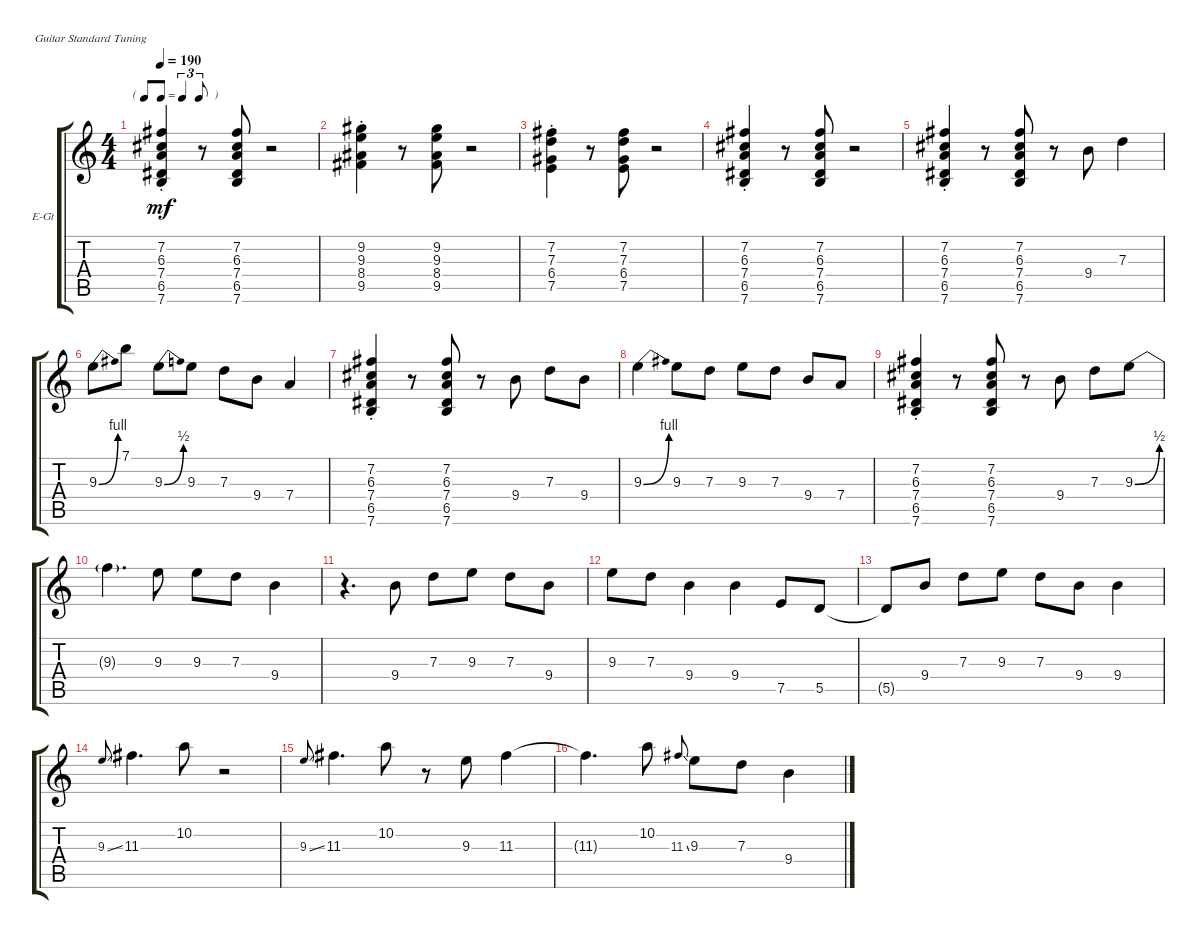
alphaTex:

\defaultSystemsLayout 4
\bracketExtendMode groupsimilarinstruments
\firstSystemTrackNameOrientation horizontal
\otherSystemsTrackNameOrientation horizontal
\track ("Electric Guitar" "E-Gt") {instrument distortionguitar}
\staff {score tabs}
\tuning (E4 B3 G3 D3 A2 E2)
\ts (4 4)
\tf triplet8th
\tempo 190
\clef g2
\ks c
(7.6{st} 6.5{st} 7.4{st} 6.3{st} 7.2{st}).4{dy mf} r.8 (7.2 6.3 7.4 6.5 7.6).8 r.2 |
(9.5{st} 8.4{st} 9.3{st} 9.2{st}).4 r.8 (9.2 9.3 8.4 9.5).8 r.2 |
(7.5{st} 6.4{st} 7.3{st} 7.2{st}).4 r.8 (7.2 7.3 6.4 7.5).8 r.2 |
(7.6{st} 6.5{st} 7.4{st} 6.3{st} 7.2{st}).4 r.8 (7.2 6.3 7.4 6.5 7.6).8 r.2 |
(7.6{st} 6.5{st} 7.4{st} 6.3{st} 7.2{st}).4 r.8 (7.2 6.3 7.4 6.5 7.6).8 r.8 9.4.8 7.3.4 |
9.3{be (bend 0 0 15 4)}.8 7.1.8 9.3{be (bend 0 0 14.399999999999999 2)}.8 9.3.8 7.3.8 9.4.8 7.4.4 |
(7.6{st} 6.5{st} 7.4{st} 6.3{st} 7.2{st}).4 r.8 (7.2 6.3 7.4 6.5 7.6).8 r.8 9.4.8 7.3.8 9.4.8 |
9.3{be (bend 0 0 15 4)}.4 9.3.8 7.3.8 9.3.8 7.3.8 9.4.8 7.4.8 |
(7.6{st} 6.5{st} 7.4{st} 6.3{st} 7.2{st}).4 r.8 (7.2 6.3 7.4 6.5 7.6).8 r.8 9.4.8 7.3.8 9.3{be (bend 0 0 15.6 2)}.8 |
9.3{t}.4{d} 9.3.8 9.3.8 7.3.8 9.4.4 |
r.4{d} 9.4.8 7.3.8 9.3.8 7.3.8 9.4.8 |
9.3.8 7.3.8 9.4.4 9.4.4 7.5.8 5.5.8 |
5.5{t}.8 9.4.8 7.3.8 9.3.8 7.3.8 9.4.8 9.4.4 |
9.3{ss}.8{gr onbeat} 11.3.4{d} 10.2.8 r.2 |
9.3{ss}.8{gr onbeat} 11.3.4{d} 10.2.8 r.8 9.3.8 11.3.4 |
11.3{t}.4{d} 10.2.8 11.3{ss}.8{gr onbeat} 9.3.8 7.3.8 9.4.4
